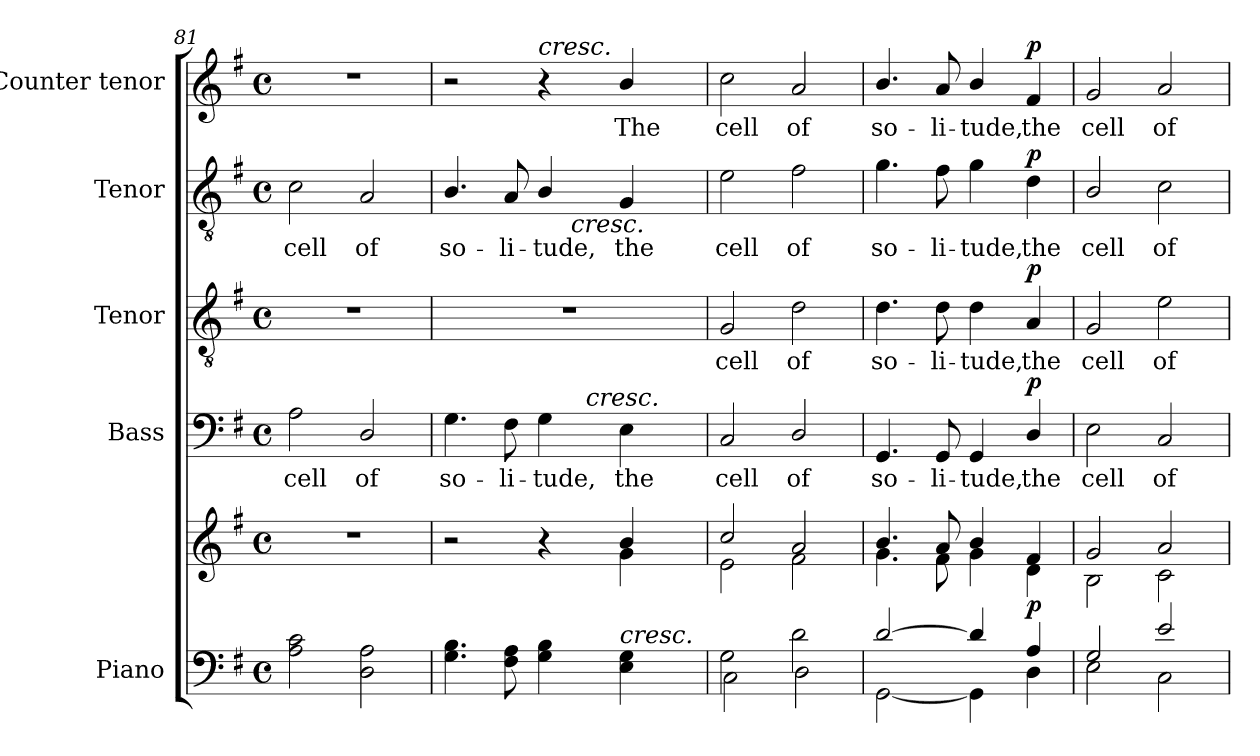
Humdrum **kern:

**kern	**kern	**dynam	**kern	**text	**dynam	**kern	**text	**dynam	**kern	**text	**dynam	**kern	**text	**dynam
*part5	*part5	*part5	*part4	*part4	*part4	*part3	*part3	*part3	*part2	*part2	*part2	*part1	*part1	*part1
*staff6	*staff5	*staff5/6	*staff4	*staff4	*staff4	*staff3	*staff3	*staff3	*staff2	*staff2	*staff2	*staff1	*staff1	*staff1
*I"Piano	*	*	*I"Bass	*	*	*I"Tenor	*	*	*I"Tenor	*	*	*I"Counter tenor	*	*
*I'Pno.	*	*	*I'B.	*	*	*I'T.	*	*	*I'T.	*	*	*I'Ct.	*	*
*clefF4	*clefG2	*	*clefF4	*	*	*clefGv2	*	*	*clefGv2	*	*	*clefG2	*	*
*	*	*	*	*	*	*ITrd7c12	*	*	*ITrd7c12	*	*	*	*	*
*k[f#]	*k[f#]	*	*k[f#]	*	*	*k[f#]	*	*	*k[f#]	*	*	*k[f#]	*	*
*G:	*G:	*	*G:	*	*	*G:	*	*	*G:	*	*	*G:	*	*
*M4/4	*M4/4	*	*M4/4	*	*	*M4/4	*	*	*M4/4	*	*	*M4/4	*	*
*met(c)	*met(c)	*	*met(c)	*	*	*met(c)	*	*	*met(c)	*	*	*met(c)	*	*
=81	=81	=81	=81	=81	=81	=81	=81	=81	=81	=81	=81	=81	=81	=81
!	!	!	!	!LO:LY:b:color=#000000	!	!	!	!	!	!	!	!	!	!
!	!	!	!	!	!	!	!	!	!	!LO:LY:b:color=#000000	!	!	!	!
2Ai\ 2ci	1r	.	2Ai\	cell	.	1r	.	.	2Ci\	cell	.	1r	.	.
!	!	!	!	!LO:LY:b:color=#000000	!	!	!	!	!	!	!	!	!	!
!	!	!	!	!	!	!	!	!	!	!LO:LY:b:color=#000000	!	!	!	!
2Di\ 2Ai	.	.	2Di/	of	.	.	.	.	2AAi/	of	.	.	.	.
=82	=82	=82	=82	=82	=82	=82	=82	=82	=82	=82	=82	=82	=82	=82
*	*^	*	*	*	*	*	*	*	*	*	*	*	*	*
!	!	!	!	!	!LO:LY:b:color=#000000	!	!	!	!	!	!	!	!	!	!
!	!	!	!	!	!	!	!	!	!	!	!LO:LY:b:color=#000000	!	!	!	!
*	*	*	*	*^	*	*	*	*	*	*^	*	*	*	*	*
4.Gi\ 4.Bi	2ryy	2r	.	4.Gi\	2ryy	so-	.	1r	.	.	4.BBi/	2ryy	so-	.	2r	.	.
!	!	!	!	!	!	!LO:LY:b:color=#000000	!	!	!	!	!	!	!	!	!	!	!
!	!	!	!	!	!	!	!	!	!	!	!	!	!LO:LY:b:color=#000000	!	!	!	!
8F#i\ 8Ai	.	.	.	8F#i\	.	-li-	.	.	.	.	8AAi/	.	-li-	.	.	.	.
!	!	!	!	!	!	!LO:LY:b:color=#000000	!	!	!	!	!	!	!	!	!	!	!
!	!	!	!	!	!	!	!	!	!	!	!	!	!	!	!LO:TX:a:i:t=cresc.	!	!
!	!	!	!	!	!	!	!	!	!	!	!	!	!LO:LY:b:color=#000000	!	!	!	!
4Gi\ 4Bi	4ryy	4r	.	4Gi\	16ryy	-tude,	.	.	.	.	4BBi/	16ryy	-tude,	.	4r	.	.
.	.	.	.	.	32ryy	.	.	.	.	.	.	64ryy	.	.	.	.	.
.	.	.	.	.	.	.	.	.	.	.	.	256ryy	.	.	.	.	.
!	!	!	!	!	!	!	!	!	!	!	!	!LO:TX:b:i:t=cresc.	!	!	!	!	!
.	.	.	.	.	.	.	.	.	.	.	.	4ryy	.	.	.	.	.
.	.	.	.	.	128ryy	.	.	.	.	.	.	.	.	.	.	.	.
.	.	.	.	.	512ryy	.	.	.	.	.	.	.	.	.	.	.	.
!	!	!	!	!	!LO:TX:a:i:t=cresc.	!	!	!	!	!	!	!	!	!	!	!	!
.	.	.	.	.	4ryy	.	.	.	.	.	.	.	.	.	.	.	.
!	!	!	!	!	!	!LO:LY:b:color=#000000	!	!	!	!	!	!	!	!	!	!	!
!	!	!	!	!	!	!	!	!	!	!	!	!	!LO:LY:b:color=#000000	!	!	!	!
!LO:TX:a:i:t=cresc.	!	!	!	!	!	!	!	!	!	!	!	!	!	!	!	!	!
!	!	!	!	!	!	!	!	!	!	!	!	!	!	!	!	!LO:LY:b:color=#000000	!
4Ei\ 4Gi	4bi/	4gi\	.	4Ei\	.	the	.	.	.	.	4GGi/	.	the	.	4bi/	The	.
.	.	.	.	.	.	.	.	.	.	.	.	8ryy	.	.	.	.	.
.	.	.	.	.	8ryy	.	.	.	.	.	.	.	.	.	.	.	.
.	.	.	.	.	.	.	.	.	.	.	.	32ryy	.	.	.	.	.
.	.	.	.	.	64ryy	.	.	.	.	.	.	.	.	.	.	.	.
.	.	.	.	.	.	.	.	.	.	.	.	128.ryy	.	.	.	.	.
.	.	.	.	.	256.ryy	.	.	.	.	.	.	.	.	.	.	.	.
*	*	*	*	*v	*v	*	*	*	*	*	*v	*v	*	*	*	*	*
=83	=83	=83	=83	=83	=83	=83	=83	=83	=83	=83	=83	=83	=83	=83	=83
*^	*	*	*	*	*	*	*	*	*	*	*	*	*	*	*
*	*	*	*	*	*^	*	*	*	*	*	*^	*	*	*	*	*
!	!	!	!	!	!	!	!LO:LY:b:color=#000000	!	!	!	!	!	!	!	!	!	!	!
*	*	*	*	*	*v	*v	*	*	*	*	*	*v	*v	*	*	*	*	*
*	*	*	*	*	*^	*	*	*	*	*	*^	*	*	*	*	*
!	!	!	!	!	!	!	!	!	!	!LO:LY:b:color=#000000	!	!	!	!	!	!	!	!
*	*	*	*	*	*v	*v	*	*	*	*	*	*v	*v	*	*	*	*	*
*	*	*	*	*	*^	*	*	*	*	*	*^	*	*	*	*	*
!	!	!	!	!	!	!	!	!	!	!	!	!	!	!LO:LY:b:color=#000000	!	!	!	!
*	*	*	*	*	*v	*v	*	*	*	*	*	*v	*v	*	*	*	*	*
*	*	*	*	*	*^	*	*	*	*	*	*^	*	*	*	*	*
!	!	!	!	!	!	!	!	!	!	!	!	!	!	!	!	!	!LO:LY:b:color=#000000	!
*	*	*	*	*	*v	*v	*	*	*	*	*	*v	*v	*	*	*	*	*
2Gi\	2Ci\	2cci/	2ei\	.	2Ci/	cell	.	2GGi/	cell	.	2Ei\	cell	.	2cci\	cell	.
!	!	!	!	!	!	!LO:LY:b:color=#000000	!	!	!	!	!	!	!	!	!	!
!	!	!	!	!	!	!	!	!	!LO:LY:b:color=#000000	!	!	!	!	!	!	!
!	!	!	!	!	!	!	!	!	!	!	!	!LO:LY:b:color=#000000	!	!	!	!
!	!	!	!	!	!	!	!	!	!	!	!	!	!	!	!LO:LY:b:color=#000000	!
2di\	2Di\	2ai/	2f#i\	.	2Di/	of	.	2Di\	of	.	2F#i\	of	.	2ai/	of	.
!!LO:PB:g=z
=84	=84	=84	=84	=84	=84	=84	=84	=84	=84	=84	=84	=84	=84	=84	=84	=84
!	!	!	!	!	!	!LO:LY:b:color=#000000	!	!	!	!	!	!	!	!	!	!
!	!	!	!	!	!	!	!	!	!LO:LY:b:color=#000000	!	!	!	!	!	!	!
!	!	!	!	!	!	!	!	!	!	!	!	!LO:LY:b:color=#000000	!	!	!	!
!	!	!	!	!	!	!	!	!	!	!	!	!	!	!	!LO:LY:b:color=#000000	!
[2di/	[2GGi\	4.bi/	4.gi\	.	4.GGi/	so-	.	4.Di\	so-	.	4.Gi\	so-	.	4.bi/	so-	.
!	!	!	!	!	!	!LO:LY:b:color=#000000	!	!	!	!	!	!	!	!	!	!
!	!	!	!	!	!	!	!	!	!LO:LY:b:color=#000000	!	!	!	!	!	!	!
!	!	!	!	!	!	!	!	!	!	!	!	!LO:LY:b:color=#000000	!	!	!	!
!	!	!	!	!	!	!	!	!	!	!	!	!	!	!	!LO:LY:b:color=#000000	!
.	.	8ai/	8f#i\	.	8GGi/	-li-	.	8Di\	-li-	.	8F#i\	-li-	.	8ai/	-li-	.
!	!	!	!	!	!	!LO:LY:b:color=#000000	!	!	!	!	!	!	!	!	!	!
!	!	!	!	!	!	!	!	!	!LO:LY:b:color=#000000	!	!	!	!	!	!	!
!	!	!	!	!	!	!	!	!	!	!	!	!LO:LY:b:color=#000000	!	!	!	!
!	!	!	!	!	!	!	!	!	!	!	!	!	!	!	!LO:LY:b:color=#000000	!
4di/]	4GGi\]	4bi/	4gi\	.	4GGi/	-tude,	.	4Di\	-tude,	.	4Gi\	-tude,	.	4bi/	-tude,	.
!	!	!	!	!	!	!LO:LY:b:color=#000000	!	!	!	!	!	!	!	!	!	!
!	!	!	!	!	!	!	!	!	!LO:LY:b:color=#000000	!	!	!	!	!	!	!
!	!	!	!	!	!	!	!	!	!	!	!	!LO:LY:b:color=#000000	!	!	!	!
!	!	!	!	!	!	!	!	!	!	!	!	!	!	!	!LO:LY:b:color=#000000	!
4Ai/	4Di\	4f#i/	4di\	p	4Di/	the	p	4AAi/	the	p	4Di\	the	p	4f#i/	the	p
=85	=85	=85	=85	=85	=85	=85	=85	=85	=85	=85	=85	=85	=85	=85	=85	=85
!	!	!	!	!	!	!LO:LY:b:color=#000000	!	!	!	!	!	!	!	!	!	!
!	!	!	!	!	!	!	!	!	!LO:LY:b:color=#000000	!	!	!	!	!	!	!
!	!	!	!	!	!	!	!	!	!	!	!	!LO:LY:b:color=#000000	!	!	!	!
!	!	!	!	!	!	!	!	!	!	!	!	!	!	!	!LO:LY:b:color=#000000	!
2Gi/	2Ei\	2gi/	2Bi\	.	2Ei\	cell	.	2GGi/	cell	.	2BBi/	cell	.	2gi/	cell	.
!	!	!	!	!	!	!LO:LY:b:color=#000000	!	!	!	!	!	!	!	!	!	!
!	!	!	!	!	!	!	!	!	!LO:LY:b:color=#000000	!	!	!	!	!	!	!
!	!	!	!	!	!	!	!	!	!	!	!	!LO:LY:b:color=#000000	!	!	!	!
!	!	!	!	!	!	!	!	!	!	!	!	!	!	!	!LO:LY:b:color=#000000	!
2ei/	2Ci\	2ai/	2ci\	.	2Ci/	of	.	2Ei\	of	.	2Ci\	of	.	2ai/	of	.
*v	*v	*	*	*	*	*	*	*	*	*	*	*	*	*	*	*
*	*v	*v	*	*	*	*	*	*	*	*	*	*	*	*	*
=	=	=	=	=	=	=	=	=	=	=	=	=	=	=
*-	*-	*-	*-	*-	*-	*-	*-	*-	*-	*-	*-	*-	*-	*-
